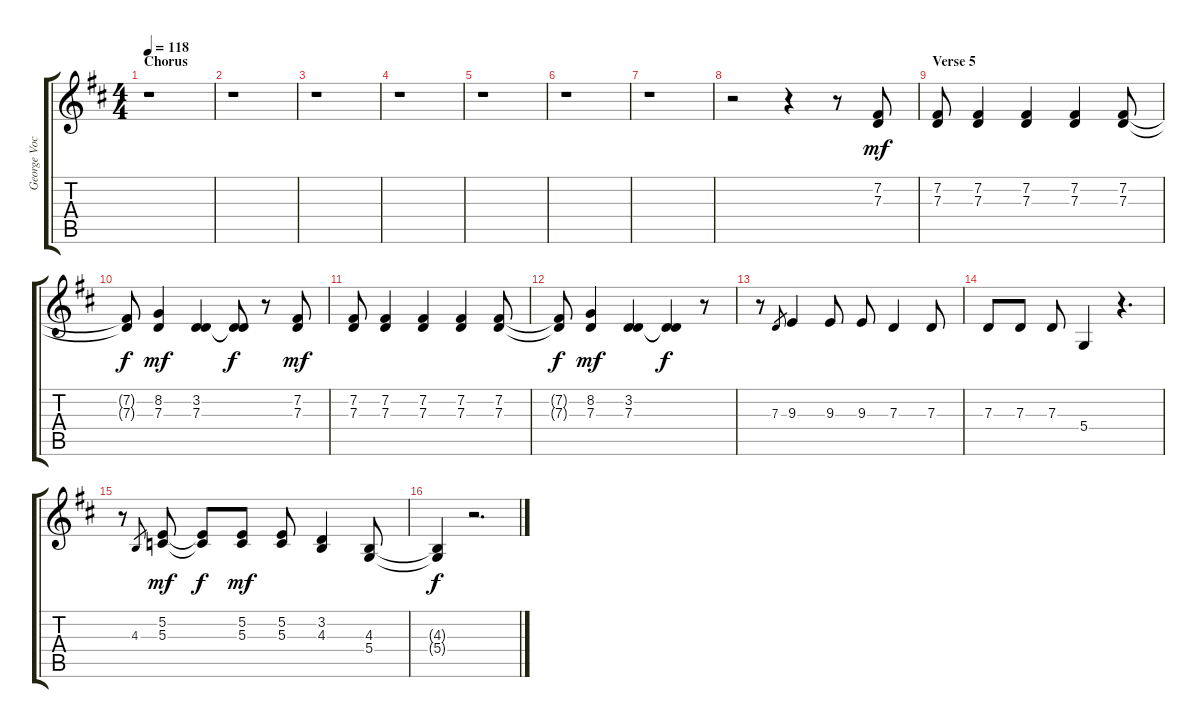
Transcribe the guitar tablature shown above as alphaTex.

\track ("George Vocals" "George Voc") {instrument altosax}
\staff {score tabs}
\tuning (E4 B3 G3 D3 A2 E2) {hide}
\ts (4 4)
\section ("" "Chorus")
\tempo 118
\clef g2
\ks d
r.1{dy f} |
r.1 |
r.1 |
r.1 |
r.1 |
r.1 |
r.1 |
r.2 r.4 r.8 (7.2 7.3).8{dy mf} |
\section ("" "Verse 5")
(7.2 7.3).8 (7.2 7.3).4 (7.2 7.3).4 (7.2 7.3).4 (7.2 7.3).8 |
(7.2{t} 7.3{t}).8{dy f} (8.2 7.3).4{dy mf} (3.2 7.3).4 (3.2{t} 7.3{t}).8{dy f} r.8 (7.2 7.3).8{dy mf} |
(7.2 7.3).8 (7.2 7.3).4 (7.2 7.3).4 (7.2 7.3).4 (7.2 7.3).8 |
(7.2{t} 7.3{t}).8{dy f} (8.2 7.3).4{dy mf} (3.2 7.3).4 (3.2{t} 7.3{t}).4{dy f} r.8 |
r.8 7.3.8{gr} 9.3.4 9.3.8 9.3.8 7.3.4 7.3.8 |
7.3.8 7.3.8 7.3.8 5.4.4 r.4{d} |
r.8 4.3.8{gr} (5.2 5.3).8{dy mf} (5.2{t} 5.3{t}).8{dy f} (5.2 5.3).8{dy mf} (5.2 5.3).8 (3.2 4.3).4 (4.3 5.4).8 |
(4.3{t} 5.4{t}).4{dy f} r.2{d}
